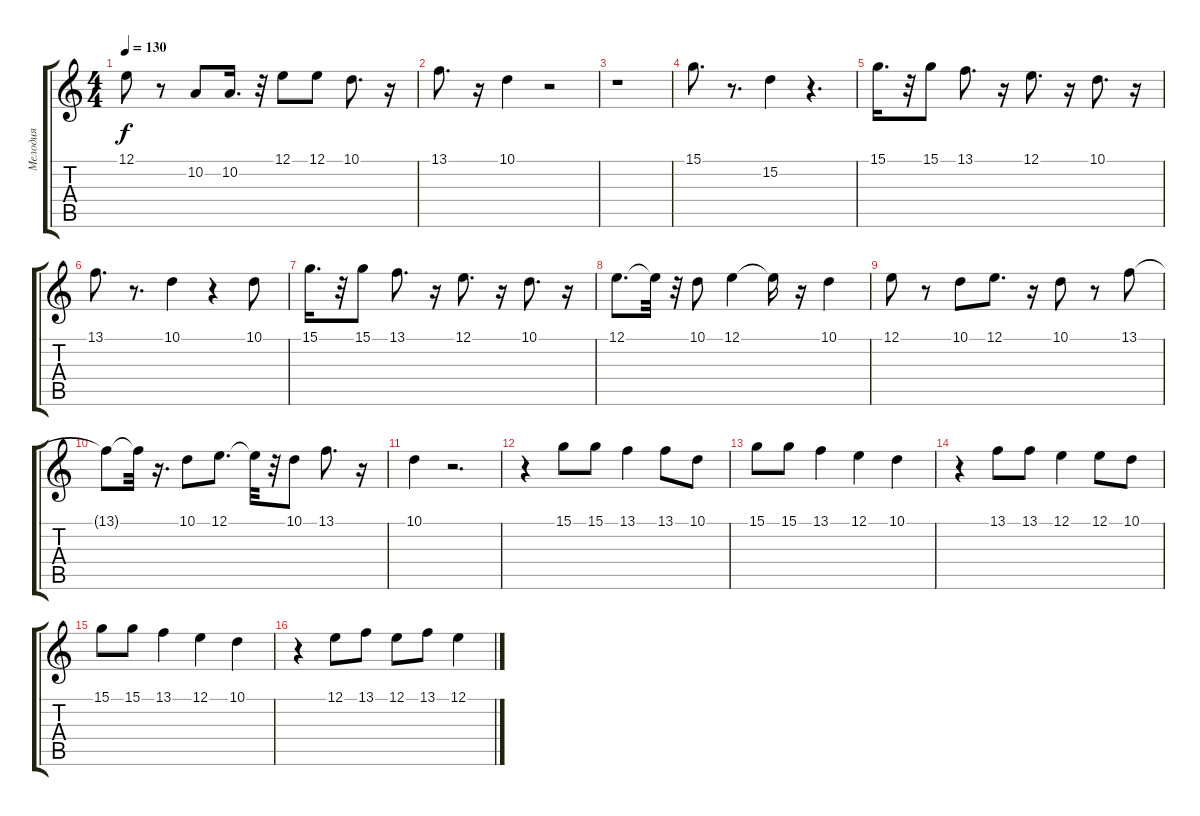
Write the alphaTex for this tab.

\track ("Мелодия" "Мелодия") {instrument lead3calliope}
\staff {score tabs}
\tuning (E4 B3 G3 D3 A2 E2) {hide}
\ts (4 4)
\tempo 130
\clef g2
\ks c
12.1.8{dy f} r.8 10.2.8 10.2.16{d} r.32 12.1.8 12.1.8 10.1.8{d} r.16 |
13.1.8{d} r.16 10.1.4 r.2 |
r.1 |
15.1.8{d} r.8{d} 15.2.4 r.4{d} |
15.1.16{d} r.32 15.1.8 13.1.8{d} r.16 12.1.8{d} r.16 10.1.8{d} r.16 |
13.1.8{d} r.8{d} 10.1.4 r.4 10.1.8 |
15.1.16{d} r.32 15.1.8 13.1.8{d} r.16 12.1.8{d} r.16 10.1.8{d} r.16 |
12.1.8{d} 12.1{t}.32 r.32 10.1.8 12.1.4 12.1{t}.16 r.16 10.1.4 |
12.1.8 r.8 10.1.8 12.1.8{d} r.16 10.1.8 r.8 13.1.8 |
13.1{t}.8 13.1{t}.32 r.16{d} 10.1.8 12.1.8{d} 12.1{t}.32 r.32 10.1.8 13.1.8{d} r.16 |
10.1.4 r.2{d} |
r.4 15.1.8 15.1.8 13.1.4 13.1.8 10.1.8 |
15.1.8 15.1.8 13.1.4 12.1.4 10.1.4 |
r.4 13.1.8 13.1.8 12.1.4 12.1.8 10.1.8 |
15.1.8 15.1.8 13.1.4 12.1.4 10.1.4 |
r.4 12.1.8 13.1.8 12.1.8 13.1.8 12.1.4
